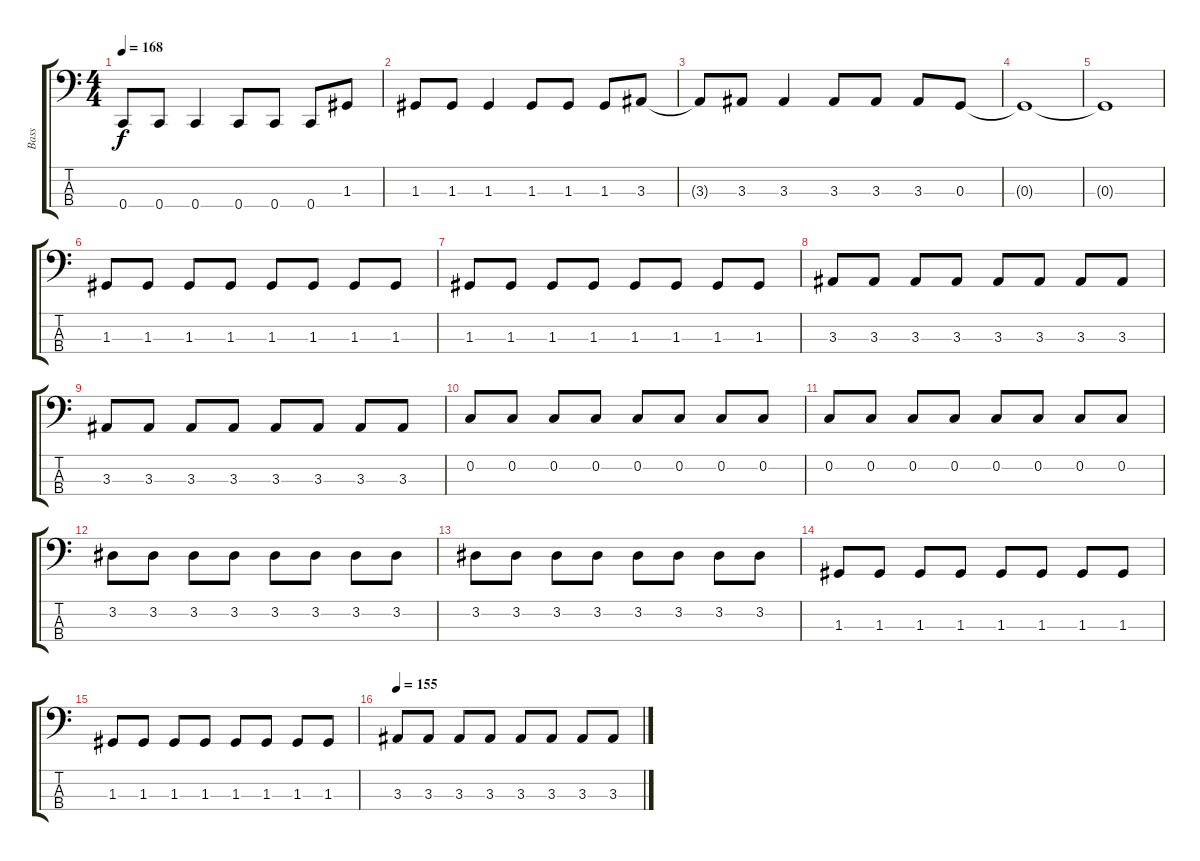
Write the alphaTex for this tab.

\track ("Bass" "Bass") {instrument electricbasspick}
\staff {score tabs}
\tuning (F2 C2 G1 C1) {hide}
\ts (4 4)
\tempo 168
\clef f4
\ks c
0.4{t}.8{dy f} 0.4.8 0.4.4 0.4.8 0.4.8 0.4.8 1.3.8 |
1.3.8 1.3.8 1.3.4 1.3.8 1.3.8 1.3.8 3.3.8 |
3.3{t}.8 3.3.8 3.3.4 3.3.8 3.3.8 3.3.8 0.3.8 |
0.3{t}.1 |
0.3{t}.1 |
1.3.8 1.3.8 1.3.8 1.3.8 1.3.8 1.3.8 1.3.8 1.3.8 |
1.3.8 1.3.8 1.3.8 1.3.8 1.3.8 1.3.8 1.3.8 1.3.8 |
3.3.8 3.3.8 3.3.8 3.3.8 3.3.8 3.3.8 3.3.8 3.3.8 |
3.3.8 3.3.8 3.3.8 3.3.8 3.3.8 3.3.8 3.3.8 3.3.8 |
0.2.8 0.2.8 0.2.8 0.2.8 0.2.8 0.2.8 0.2.8 0.2.8 |
0.2.8 0.2.8 0.2.8 0.2.8 0.2.8 0.2.8 0.2.8 0.2.8 |
3.2.8 3.2.8 3.2.8 3.2.8 3.2.8 3.2.8 3.2.8 3.2.8 |
3.2.8 3.2.8 3.2.8 3.2.8 3.2.8 3.2.8 3.2.8 3.2.8 |
1.3.8 1.3.8 1.3.8 1.3.8 1.3.8 1.3.8 1.3.8 1.3.8 |
1.3.8 1.3.8 1.3.8 1.3.8 1.3.8 1.3.8 1.3.8 1.3.8 |
\tempo 155
3.3.8 3.3.8 3.3.8 3.3.8 3.3.8 3.3.8 3.3.8 3.3.8
